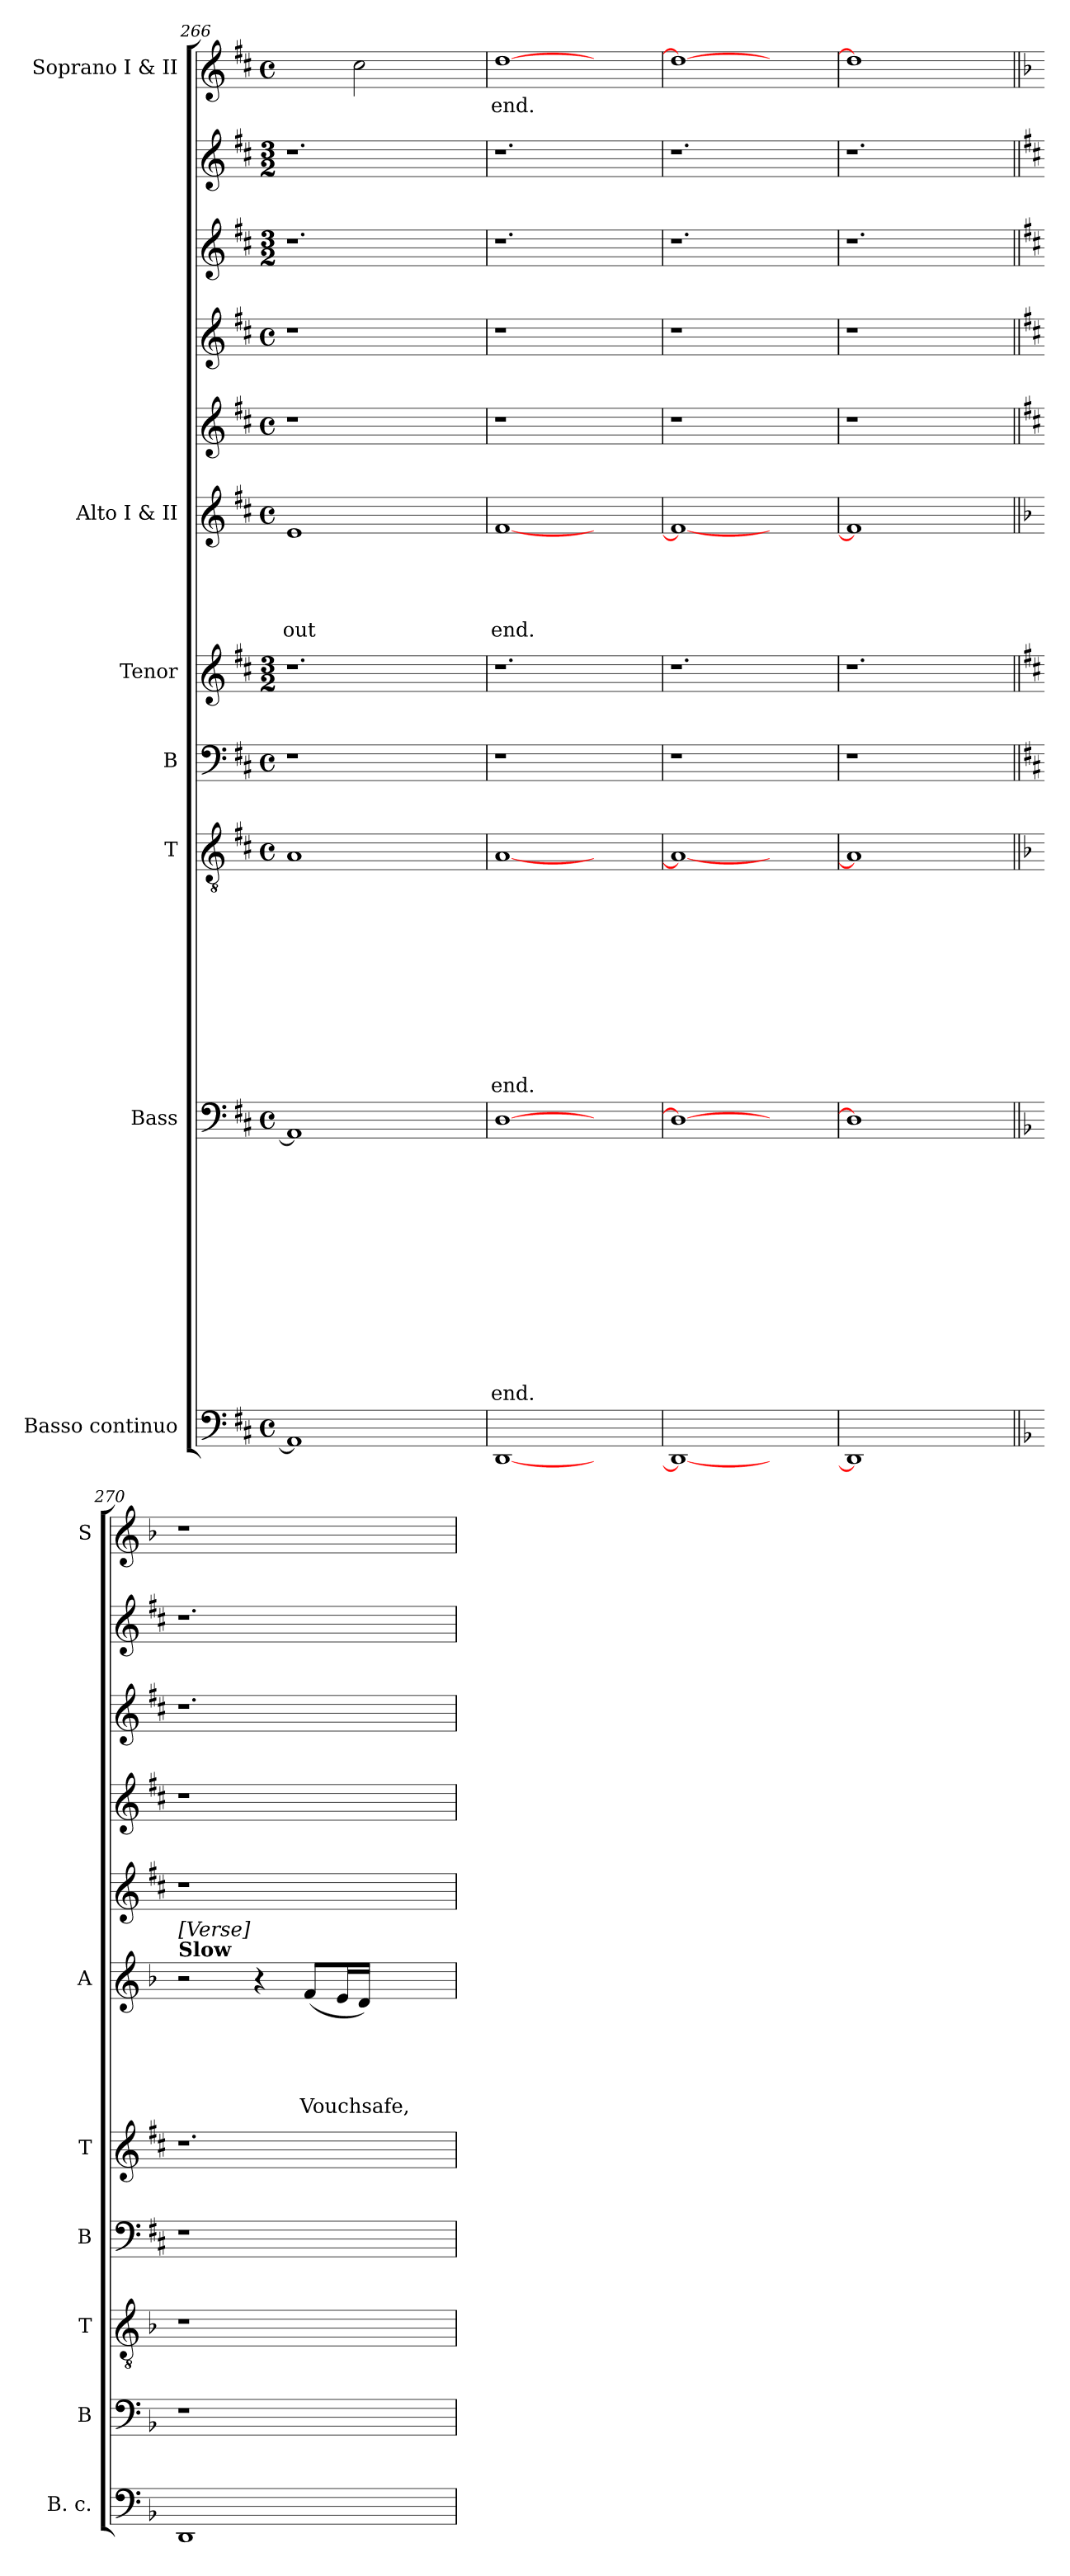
**kern	**kern	**text	**text	**text	**text	**text	**text	**text	**text	**text	**text	**text	**text	**text	**kern	**text	**text	**text	**text	**text	**text	**text	**text	**text	**text	**text	**kern	**kern	**kern	**text	**text	**text	**text	**text	**kern	**kern	**kern	**kern	**kern	**text
*part11	*part10	*part10	*part10	*part10	*part10	*part10	*part10	*part10	*part10	*part10	*part10	*part10	*part10	*part10	*part9	*part9	*part9	*part9	*part9	*part9	*part9	*part9	*part9	*part9	*part9	*part9	*part8	*part7	*part6	*part6	*part6	*part6	*part6	*part6	*part5	*part4	*part3	*part2	*part1	*part1
*staff11	*staff10	*staff10	*staff10	*staff10	*staff10	*staff10	*staff10	*staff10	*staff10	*staff10	*staff10	*staff10	*staff10	*staff10	*staff9	*staff9	*staff9	*staff9	*staff9	*staff9	*staff9	*staff9	*staff9	*staff9	*staff9	*staff9	*staff8	*staff7	*staff6	*staff6	*staff6	*staff6	*staff6	*staff6	*staff5	*staff4	*staff3	*staff2	*staff1	*staff1
*I"Basso continuo	*I"Bass	*	*	*	*	*	*	*	*	*	*	*	*	*	*I"T	*	*	*	*	*	*	*	*	*	*	*	*I"B	*I"Tenor	*I"Alto I & II	*	*	*	*	*	*	*	*	*	*I"Soprano I & II	*
*I'B. c.	*I'B	*	*	*	*	*	*	*	*	*	*	*	*	*	*I'T	*	*	*	*	*	*	*	*	*	*	*	*I'B	*I'T	*I'A	*	*	*	*	*	*	*	*	*	*I'S	*
*clefF4	*clefF4	*	*	*	*	*	*	*	*	*	*	*	*	*	*clefGv2	*	*	*	*	*	*	*	*	*	*	*	*clefF4	*clefG2	*clefG2	*	*	*	*	*	*clefG2	*clefG2	*clefG2	*clefG2	*clefG2	*
*ITrd7c12	*	*	*	*	*	*	*	*	*	*	*	*	*	*	*	*	*	*	*	*	*	*	*	*	*	*	*	*	*	*	*	*	*	*	*	*	*	*	*	*
*k[f#c#]	*k[f#c#]	*	*	*	*	*	*	*	*	*	*	*	*	*	*k[f#c#]	*	*	*	*	*	*	*	*	*	*	*	*k[f#c#]	*k[f#c#]	*k[f#c#]	*	*	*	*	*	*k[f#c#]	*k[f#c#]	*k[f#c#]	*k[f#c#]	*k[f#c#]	*
*D:	*D:	*	*	*	*	*	*	*	*	*	*	*	*	*	*D:	*	*	*	*	*	*	*	*	*	*	*	*D:	*D:	*D:	*	*	*	*	*	*D:	*D:	*D:	*D:	*D:	*
*M4/4	*M4/4	*	*	*	*	*	*	*	*	*	*	*	*	*	*M4/4	*	*	*	*	*	*	*	*	*	*	*	*M4/4	*M3/2	*M4/4	*	*	*	*	*	*M4/4	*M4/4	*M3/2	*M3/2	*M4/4	*
*met(c)	*met(c)	*	*	*	*	*	*	*	*	*	*	*	*	*	*met(c)	*	*	*	*	*	*	*	*	*	*	*	*met(c)	*	*met(c)	*	*	*	*	*	*met(c)	*met(c)	*	*	*met(c)	*
=266	=266	=266	=266	=266	=266	=266	=266	=266	=266	=266	=266	=266	=266	=266	=266	=266	=266	=266	=266	=266	=266	=266	=266	=266	=266	=266	=266	=266	=266	=266	=266	=266	=266	=266	=266	=266	=266	=266	=266	=266
!	!	!	!	!	!	!	!	!	!	!	!	!	!	!	!	!	!	!	!	!	!	!	!	!	!	!	!	!	!	!	!	!	!	!LO:LY:b	!	!	!	!	!	!
1AAA]	1AA]	.	.	.	.	.	.	.	.	.	.	.	.	.	1A	.	.	.	.	.	.	.	.	.	.	.	1r	1.r	1e	.	.	.	.	out	1r	1r	1.r	1.r	2ryy	.
.	.	.	.	.	.	.	.	.	.	.	.	.	.	.	.	.	.	.	.	.	.	.	.	.	.	.	.	.	.	.	.	.	.	.	.	.	.	.	2cc#\	.
2ryy	2ryy	.	.	.	.	.	.	.	.	.	.	.	.	.	2ryy	.	.	.	.	.	.	.	.	.	.	.	2ryy	.	2ryy	.	.	.	.	.	2ryy	2ryy	.	.	2ryy	.
=267	=267	=267	=267	=267	=267	=267	=267	=267	=267	=267	=267	=267	=267	=267	=267	=267	=267	=267	=267	=267	=267	=267	=267	=267	=267	=267	=267	=267	=267	=267	=267	=267	=267	=267	=267	=267	=267	=267	=267	=267
!	!	!	!	!	!	!	!	!	!	!	!	!	!	!LO:LY:b	!	!	!	!	!	!	!	!	!	!	!	!LO:LY:b	!	!	!	!	!	!	!	!LO:LY:b	!	!	!	!	!	!LO:LY:b
[<1DDD	[>1D	.	.	.	.	.	.	.	.	.	.	.	.	end.	[<1A	.	.	.	.	.	.	.	.	.	.	end.	1r	1.r	[<1f#	.	.	.	.	end.	1r	1r	1.r	1.r	[>1dd	end.
2ryy	2ryy	.	.	.	.	.	.	.	.	.	.	.	.	.	2ryy	.	.	.	.	.	.	.	.	.	.	.	2ryy	.	2ryy	.	.	.	.	.	2ryy	2ryy	.	.	2ryy	.
=268	=268	=268	=268	=268	=268	=268	=268	=268	=268	=268	=268	=268	=268	=268	=268	=268	=268	=268	=268	=268	=268	=268	=268	=268	=268	=268	=268	=268	=268	=268	=268	=268	=268	=268	=268	=268	=268	=268	=268	=268
1DDD_	1D_	.	.	.	.	.	.	.	.	.	.	.	.	.	1A_	.	.	.	.	.	.	.	.	.	.	.	1r	1.r	1f#_	.	.	.	.	.	1r	1r	1.r	1.r	1dd_	.
2ryy	2ryy	.	.	.	.	.	.	.	.	.	.	.	.	.	2ryy	.	.	.	.	.	.	.	.	.	.	.	2ryy	.	2ryy	.	.	.	.	.	2ryy	2ryy	.	.	2ryy	.
=269	=269	=269	=269	=269	=269	=269	=269	=269	=269	=269	=269	=269	=269	=269	=269	=269	=269	=269	=269	=269	=269	=269	=269	=269	=269	=269	=269	=269	=269	=269	=269	=269	=269	=269	=269	=269	=269	=269	=269	=269
1DDD]	1D]	.	.	.	.	.	.	.	.	.	.	.	.	.	1A]	.	.	.	.	.	.	.	.	.	.	.	1r	1.r	1f#]	.	.	.	.	.	1r	1r	1.r	1.r	1dd]	.
2ryy	2ryy	.	.	.	.	.	.	.	.	.	.	.	.	.	2ryy	.	.	.	.	.	.	.	.	.	.	.	2ryy	.	2ryy	.	.	.	.	.	2ryy	2ryy	.	.	2ryy	.
!!LO:LB:g=z
=270||	=270||	=270||	=270||	=270||	=270||	=270||	=270||	=270||	=270||	=270||	=270||	=270||	=270||	=270||	=270||	=270||	=270||	=270||	=270||	=270||	=270||	=270||	=270||	=270||	=270||	=270||	=270||	=270||	=270||	=270||	=270||	=270||	=270||	=270||	=270||	=270||	=270||	=270||	=270||	=270||
*k[b-]	*k[b-]	*	*	*	*	*	*	*	*	*	*	*	*	*	*k[b-]	*	*	*	*	*	*	*	*	*	*	*	*	*	*k[b-]	*	*	*	*	*	*	*	*	*	*k[b-]	*
*F:	*F:	*	*	*	*	*	*	*	*	*	*	*	*	*	*F:	*	*	*	*	*	*	*	*	*	*	*	*	*	*F:	*	*	*	*	*	*	*	*	*	*F:	*
!	!	!	!	!	!	!	!	!	!	!	!	!	!	!	!	!	!	!	!	!	!	!	!	!	!	!	!	!	!LO:TX:a:B:t=Slow	!	!	!	!	!	!	!	!	!	!	!
!	!	!	!	!	!	!	!	!	!	!	!	!	!	!	!	!	!	!	!	!	!	!	!	!	!	!	!	!	!LO:TX:a:t=[Verse]	!	!	!	!	!	!	!	!	!	!	!
1DDD	1r	.	.	.	.	.	.	.	.	.	.	.	.	.	1r	.	.	.	.	.	.	.	.	.	.	.	1r	1.r	2r	.	.	.	.	.	1r	1r	1.r	1.r	1r	.
.	.	.	.	.	.	.	.	.	.	.	.	.	.	.	.	.	.	.	.	.	.	.	.	.	.	.	.	.	4r	.	.	.	.	.	.	.	.	.	.	.
!	!	!	!	!	!	!	!	!	!	!	!	!	!	!	!	!	!	!	!	!	!	!	!	!	!	!	!	!	!	!	!	!	!	!LO:LY:b	!	!	!	!	!	!
.	.	.	.	.	.	.	.	.	.	.	.	.	.	.	.	.	.	.	.	.	.	.	.	.	.	.	.	.	(<8f/L	.	.	.	.	Vouchsafe,	.	.	.	.	.	.
.	.	.	.	.	.	.	.	.	.	.	.	.	.	.	.	.	.	.	.	.	.	.	.	.	.	.	.	.	16e/L	.	.	.	.	.	.	.	.	.	.	.
.	.	.	.	.	.	.	.	.	.	.	.	.	.	.	.	.	.	.	.	.	.	.	.	.	.	.	.	.	16d/JJ)	.	.	.	.	.	.	.	.	.	.	.
2ryy	2ryy	.	.	.	.	.	.	.	.	.	.	.	.	.	2ryy	.	.	.	.	.	.	.	.	.	.	.	2ryy	.	2ryy	.	.	.	.	.	2ryy	2ryy	.	.	2ryy	.
=	=	=	=	=	=	=	=	=	=	=	=	=	=	=	=	=	=	=	=	=	=	=	=	=	=	=	=	=	=	=	=	=	=	=	=	=	=	=	=	=
*-	*-	*-	*-	*-	*-	*-	*-	*-	*-	*-	*-	*-	*-	*-	*-	*-	*-	*-	*-	*-	*-	*-	*-	*-	*-	*-	*-	*-	*-	*-	*-	*-	*-	*-	*-	*-	*-	*-	*-	*-
